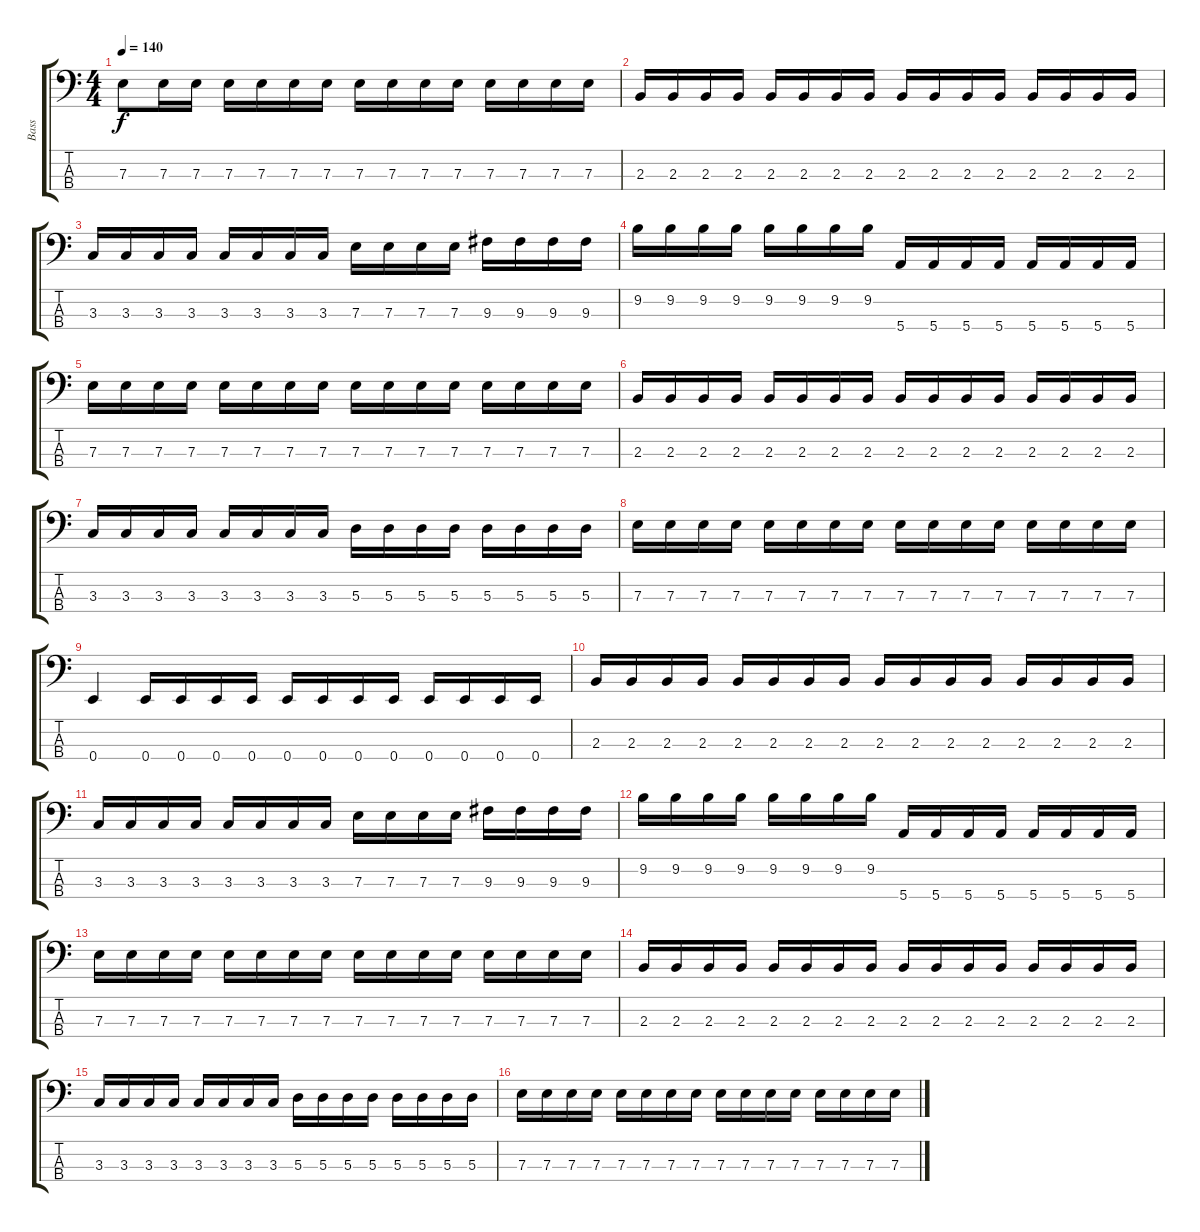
\track ("Bass" "Bass") {instrument electricbasspick}
\staff {score tabs}
\tuning (G2 D2 A1 E1) {hide}
\ts (4 4)
\tempo 140
\clef f4
\ks c
7.3.8{dy f} 7.3.16 7.3.16 7.3.16 7.3.16 7.3.16 7.3.16 7.3.16 7.3.16 7.3.16 7.3.16 7.3.16 7.3.16 7.3.16 7.3.16 |
2.3.16 2.3.16 2.3.16 2.3.16 2.3.16 2.3.16 2.3.16 2.3.16 2.3.16 2.3.16 2.3.16 2.3.16 2.3.16 2.3.16 2.3.16 2.3.16 |
3.3.16 3.3.16 3.3.16 3.3.16 3.3.16 3.3.16 3.3.16 3.3.16 7.3.16 7.3.16 7.3.16 7.3.16 9.3.16 9.3.16 9.3.16 9.3.16 |
9.2.16 9.2.16 9.2.16 9.2.16 9.2.16 9.2.16 9.2.16 9.2.16 5.4.16 5.4.16 5.4.16 5.4.16 5.4.16 5.4.16 5.4.16 5.4.16 |
7.3.16 7.3.16 7.3.16 7.3.16 7.3.16 7.3.16 7.3.16 7.3.16 7.3.16 7.3.16 7.3.16 7.3.16 7.3.16 7.3.16 7.3.16 7.3.16 |
2.3.16 2.3.16 2.3.16 2.3.16 2.3.16 2.3.16 2.3.16 2.3.16 2.3.16 2.3.16 2.3.16 2.3.16 2.3.16 2.3.16 2.3.16 2.3.16 |
3.3.16 3.3.16 3.3.16 3.3.16 3.3.16 3.3.16 3.3.16 3.3.16 5.3.16 5.3.16 5.3.16 5.3.16 5.3.16 5.3.16 5.3.16 5.3.16 |
7.3.16 7.3.16 7.3.16 7.3.16 7.3.16 7.3.16 7.3.16 7.3.16 7.3.16 7.3.16 7.3.16 7.3.16 7.3.16 7.3.16 7.3.16 7.3.16 |
0.4.4 0.4.16 0.4.16 0.4.16 0.4.16 0.4.16 0.4.16 0.4.16 0.4.16 0.4.16 0.4.16 0.4.16 0.4.16 |
2.3.16 2.3.16 2.3.16 2.3.16 2.3.16 2.3.16 2.3.16 2.3.16 2.3.16 2.3.16 2.3.16 2.3.16 2.3.16 2.3.16 2.3.16 2.3.16 |
3.3.16 3.3.16 3.3.16 3.3.16 3.3.16 3.3.16 3.3.16 3.3.16 7.3.16 7.3.16 7.3.16 7.3.16 9.3.16 9.3.16 9.3.16 9.3.16 |
9.2.16 9.2.16 9.2.16 9.2.16 9.2.16 9.2.16 9.2.16 9.2.16 5.4.16 5.4.16 5.4.16 5.4.16 5.4.16 5.4.16 5.4.16 5.4.16 |
7.3.16 7.3.16 7.3.16 7.3.16 7.3.16 7.3.16 7.3.16 7.3.16 7.3.16 7.3.16 7.3.16 7.3.16 7.3.16 7.3.16 7.3.16 7.3.16 |
2.3.16 2.3.16 2.3.16 2.3.16 2.3.16 2.3.16 2.3.16 2.3.16 2.3.16 2.3.16 2.3.16 2.3.16 2.3.16 2.3.16 2.3.16 2.3.16 |
3.3.16 3.3.16 3.3.16 3.3.16 3.3.16 3.3.16 3.3.16 3.3.16 5.3.16 5.3.16 5.3.16 5.3.16 5.3.16 5.3.16 5.3.16 5.3.16 |
7.3.16 7.3.16 7.3.16 7.3.16 7.3.16 7.3.16 7.3.16 7.3.16 7.3.16 7.3.16 7.3.16 7.3.16 7.3.16 7.3.16 7.3.16 7.3.16
